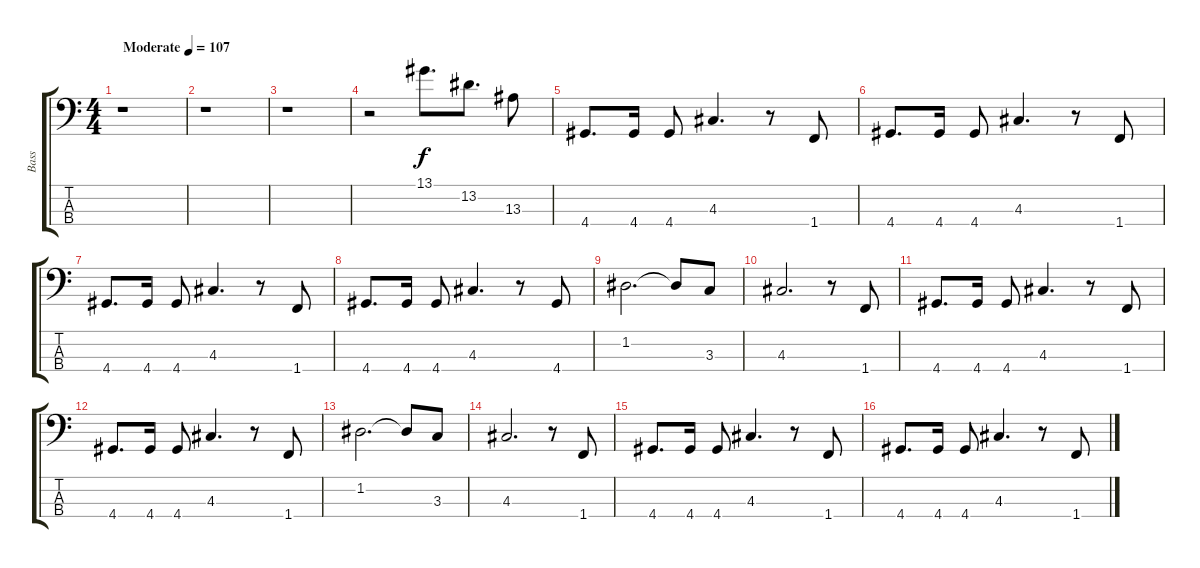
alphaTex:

\track ("Bass" "Bass") {instrument slapbass2}
\staff {score tabs}
\tuning (G2 D2 A1 E1) {hide}
\ts (4 4)
\tempo (107 "Moderate")
\clef f4
\ks c
r.1{dy f instrument slapbass2} |
r.1 |
r.1 |
r.2 13.1.8{d} 13.2.8{d} 13.3.8 |
4.4.8{d} 4.4.16 4.4.8 4.3.4{d} r.8 1.4.8 |
4.4.8{d} 4.4.16 4.4.8 4.3.4{d} r.8 1.4.8 |
4.4.8{d} 4.4.16 4.4.8 4.3.4{d} r.8 1.4.8 |
4.4.8{d} 4.4.16 4.4.8 4.3.4{d} r.8 4.4.8 |
1.2.2{d} 1.2{t}.8 3.3.8 |
4.3.2{d} r.8 1.4.8 |
4.4.8{d} 4.4.16 4.4.8 4.3.4{d} r.8 1.4.8 |
4.4.8{d} 4.4.16 4.4.8 4.3.4{d} r.8 1.4.8 |
1.2.2{d} 1.2{t}.8 3.3.8 |
4.3.2{d} r.8 1.4.8 |
4.4.8{d} 4.4.16 4.4.8 4.3.4{d} r.8 1.4.8 |
4.4.8{d} 4.4.16 4.4.8 4.3.4{d} r.8 1.4.8
